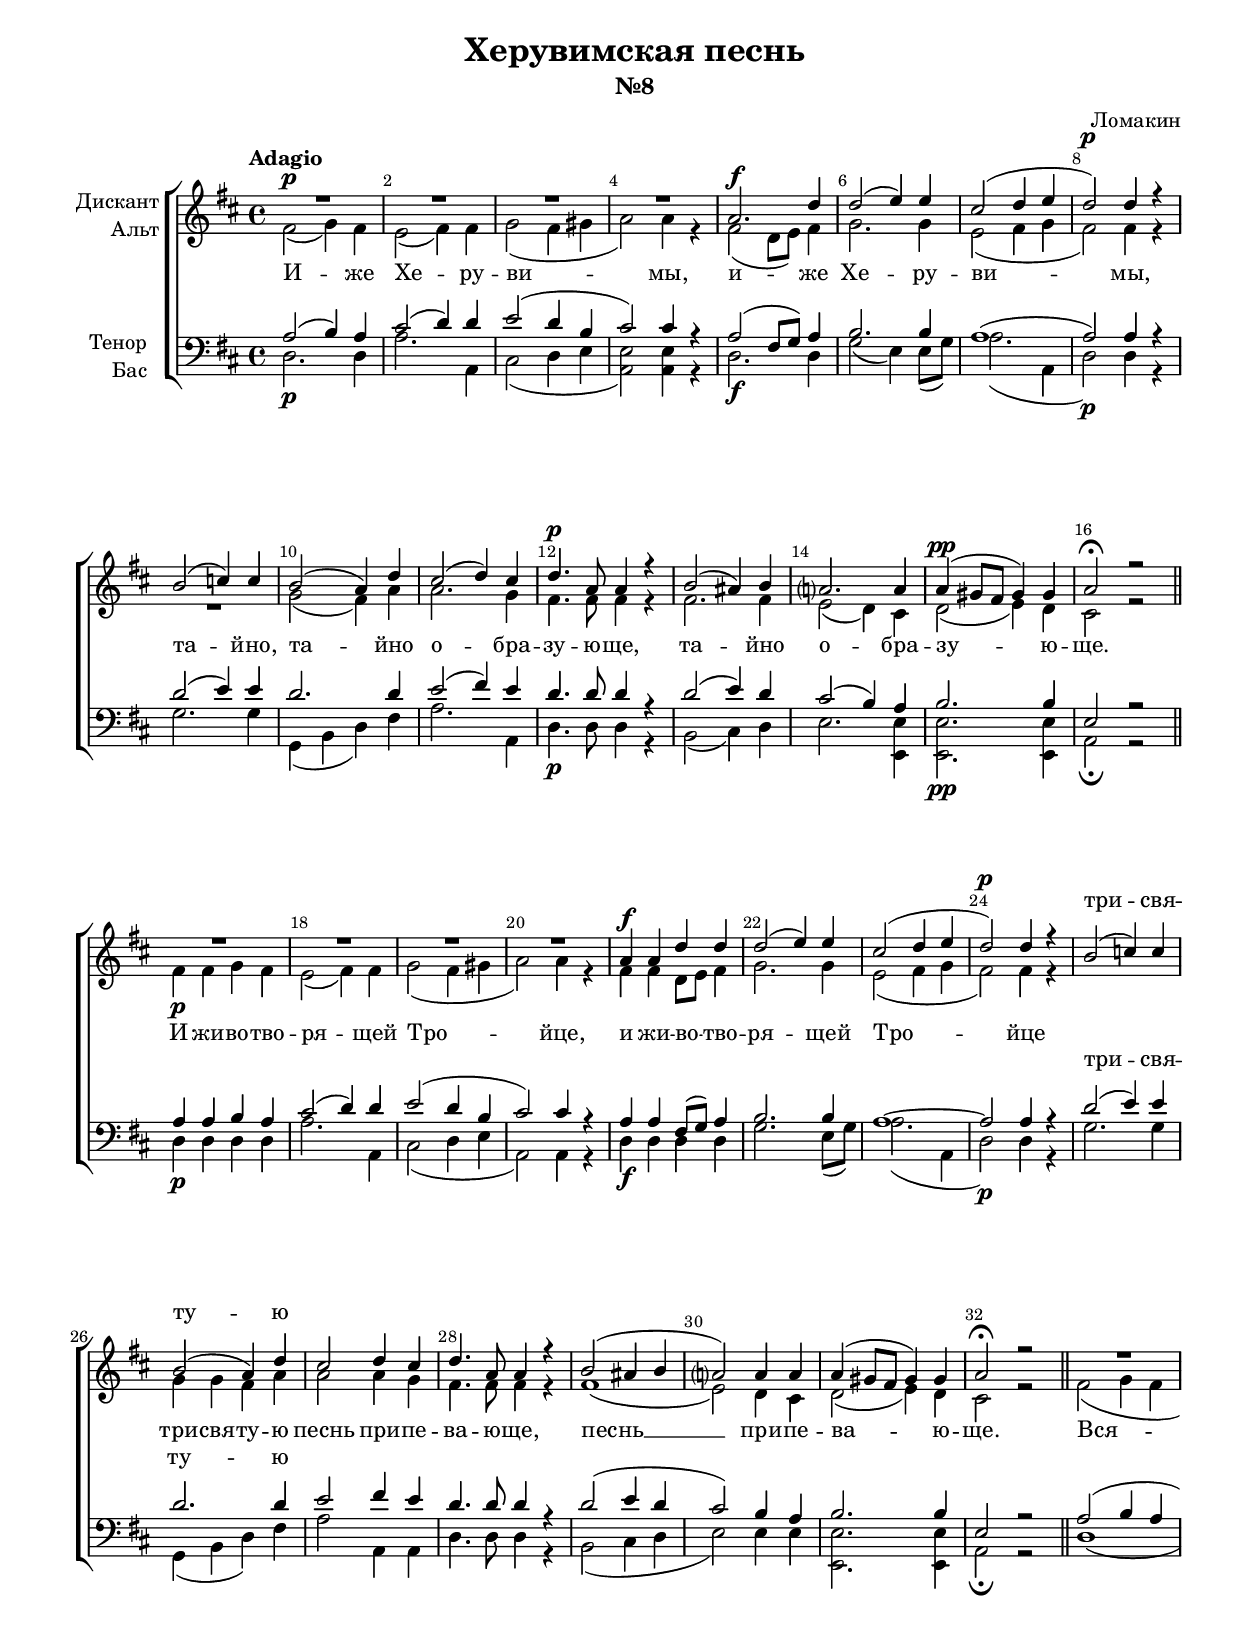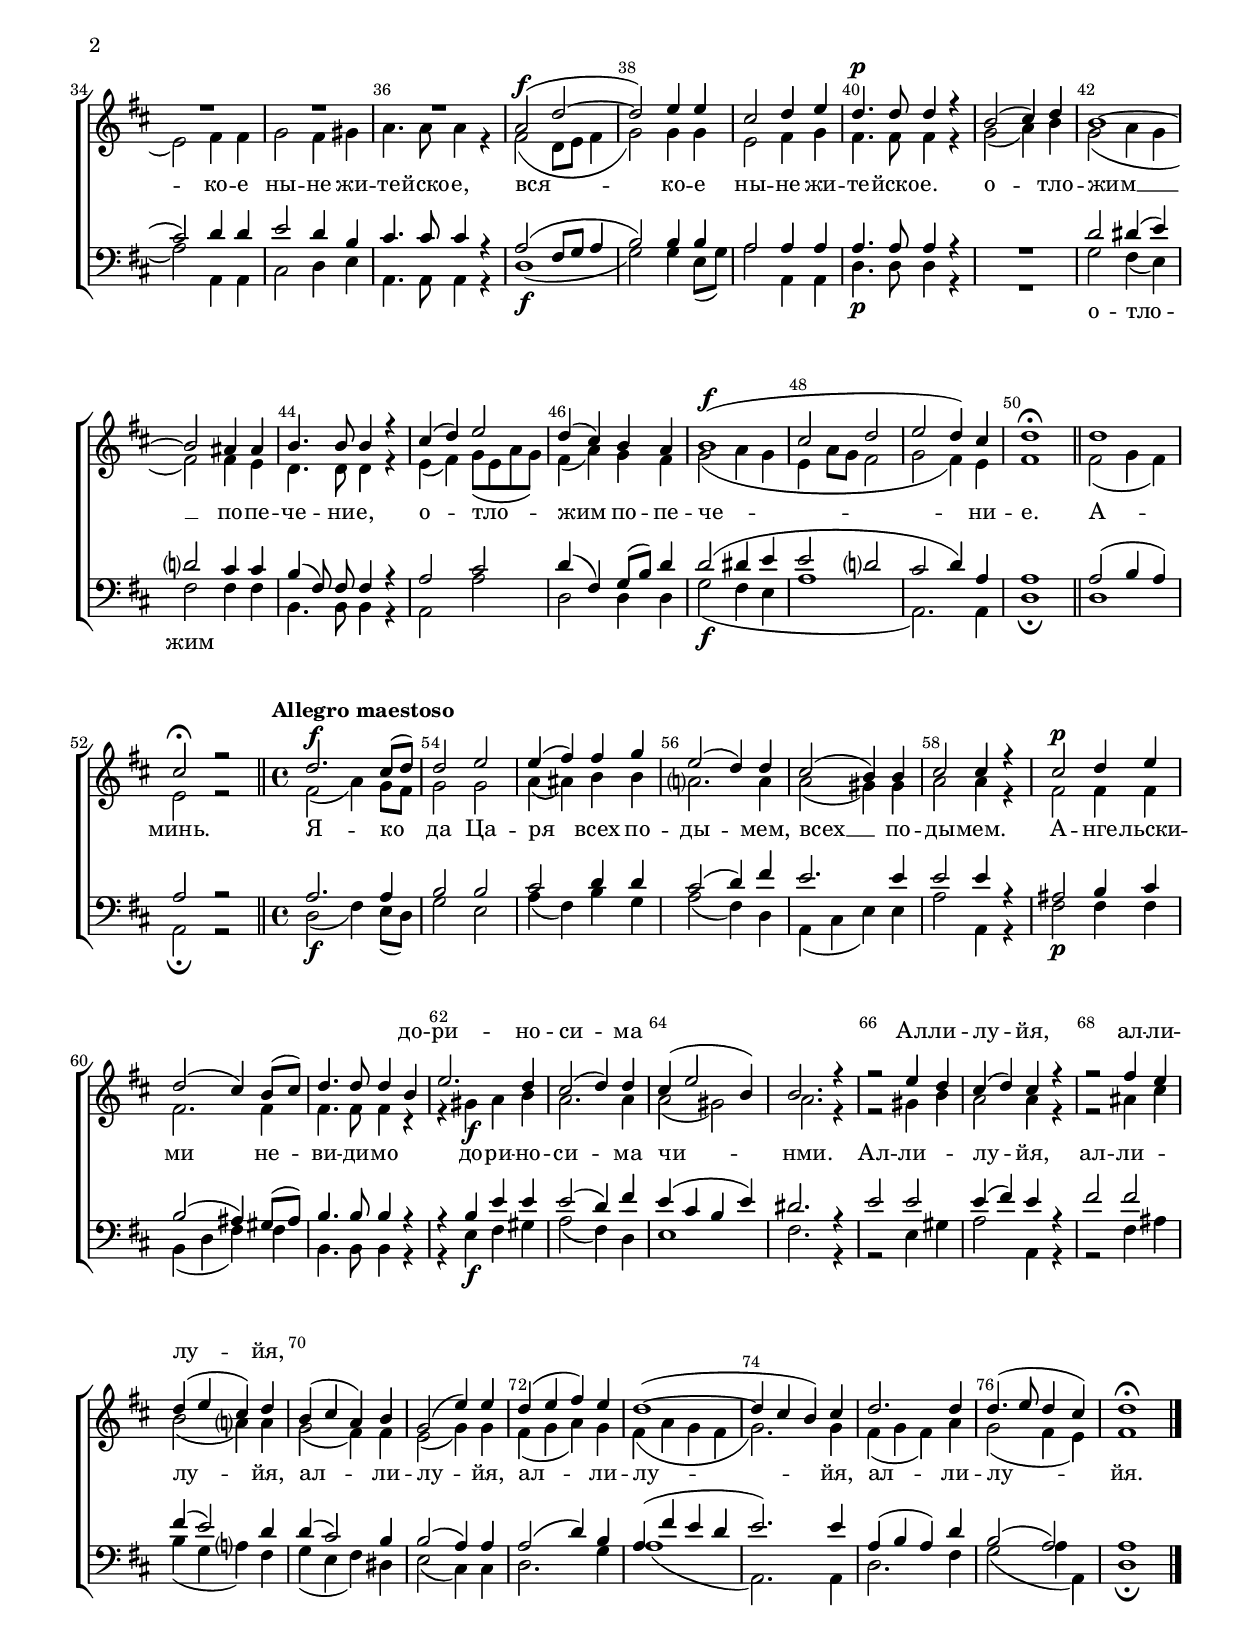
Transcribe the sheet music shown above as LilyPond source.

\version "2.18.2"

% закомментируйте строку ниже, чтобы получался pdf с навигацией
#(ly:set-option 'point-and-click #f)
#(ly:set-option 'midi-extension "mid")
#(set-default-paper-size "a4")
#(set-global-staff-size 18)

\header {
  title = "Херувимская песнь"
  subtitle = "№8"
  composer = "Ломакин"
  % Удалить строку версии LilyPond 
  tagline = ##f
}

global = {
  \key b \minor
  \time 4/4
  \autoBeamOff
}

%make visible number of every 2-nd bar
secondbar = {
  \override Score.BarNumber.break-visibility = #end-of-line-invisible
  \set Score.barNumberVisibility = #(every-nth-bar-number-visible 2)
}

%use this as temporary line break
abr = { \break }

% uncommend next line when finished
abr = {}

%once hide accidental (runaround for cadenza
nat = { \once \hide Accidental }

sopvoice = \relative c'' {
  \global
  \dynamicUp
  \tempo Adagio
  
  \secondbar  
  R1*4\p | \abr
  a2.\f d4 | % 6
  d2 ( e4) e | % 7
  cis2( d4 e | % 8
  d2)\p d4 r | % 9
  b2( c4) c | \barNumberCheck #10
  b2 ( a4 ) d | \abr
  cis2 ( d4) cis | % 12
  d4.\p a8 a4 r | % 13
  b2 ( ais4) b | % 14
  a2. a4 | % 15
  a4(\pp gis8 [ fis ] gis4) gis | % 16
  a2\fermata r \bar "||" \abr
  R1*4 | % 21
  a4\f a d d | % 22
  d2 ( e4) e | \abr
  cis2( d4 e | % 24
  d2)\p d4 r | % 25
  b2 ( c4) c | % 26
  b2 ( a4) d | % 27
  cis2 d4 cis | % 28
  d4. a8 a4 r | \abr
  b2( ais4 b | \barNumberCheck #30
  a2) a4 a | % 31
  a4( gis8 [ fis ] gis4) gis | % 32
  a2\fermata r \bar "||"
  R1*2 \abr
  R |
  a2(\f d ~ | % 38
  d2) e4 e | % 39
  cis2 d4 e | \barNumberCheck #40
  d4.\p d8 d4 r | \abr
  b2 ( cis4) d | % 42
  b1 ~ | % 43
  b2 ais4 ais | % 44
  b4. b8 b4 r | % 45
  cis4 ( d) e2 | % 46
  d4 ( cis) b a | \abr
  b1\f( | % 48
  cis2 d | % 49
  e2 d4) cis | \barNumberCheck #50
  d1\fermata \bar "||" | % 51
  d1 | % 52
  cis2\fermata r \bar "||" | \abr
  \tempo "Allegro maestoso"
  \time 4/4
  d2.\f cis8 ( [ d ]) | % 54
  d2 e | % 55
  e4 ( fis) fis g | % 56
  e2 ( d4) d | % 57
  cis2 ( b4) b | \abr
  cis2 cis4 r | % 59
  cis2\p d4 e | \barNumberCheck #60
  d2 ( cis4) b8 ( [ cis ]) | % 61
  d4. d8 d4 b | % 62
  e2. d4 | \abr
  cis2 ( d4) d | % 64
  cis4( e2 b4) | % 65
  b2. r4 | % 66
  r2 e4 d | % 67
  cis4 ( d) cis r | \abr
  r2 fis4 e | % 69
  d4( e cis) d | \barNumberCheck #70
  b4( cis a) b | % 71
  g2 ( e'4) e | % 72
  d4( e fis) e | \abr
  d1( ~ | % 74
  d4 cis b) cis | % 75
  d2. d4 | % 76
  d4.( e8 d4 cis) | % 77
  d1\fermata \bar "|."
}


altvoice = \relative c' {
  \global
  \dynamicDown  
  fis2 ( g4 ) fis | % 2
  e2 ( fis4) fis | % 3
  g2( fis4 gis | % 4
  a2) a4 r | % 5
  fis2( d8 [ e ]) fis4 | % 6
  g2. g4 | % 7
  e2( fis4 g | % 8
  fis2) fis4 r R1 | \barNumberCheck #10
  g2 ( fis4) a | % 11
  a2. g4 | % 12
  fis4. fis8 fis4 r | % 13
  fis2. fis4 | % 14
  e2 ( d4) cis | % 15
  d2 ( e4) d | % 16
  cis2 r | % 17
  fis4\p fis g fis | % 18
  e2 ( fis4) fis | % 19
  g2( fis4 gis | \barNumberCheck #20
  a2) a4 r | % 21
  fis4 fis d8 [ e ] fis4 | % 22
  g2. g4 | % 23
  e2( fis4 g | % 24
  fis2) fis4 r s1 | % 26
  g4 g fis a | % 27
  a2 a4 g | % 28
  fis4. fis8 fis4 r | % 29
  fis1 ( | \barNumberCheck #30
  e2) d4 cis | % 31
  d2 ( e4) d | % 32
  cis2 r | % 33
  fis2( g4 fis | % 34
  e2) fis4 fis | % 35
  g2 fis4 gis | % 36
  a4. a8 a4 r | % 37
  fis2( d8 [ e ] fis4 | % 38
  g2) g4 g | % 39
  e2 fis4 g | \barNumberCheck #40
  fis4. fis8 fis4 r | % 41
  g2 ( a4) b | % 42
  g2( a4 g | % 43
  fis2) fis4 e | % 44
  d4. d8 d4 r | % 45
  e4( fis) g8( [ e a g )] | % 46
  fis4 ( a) g fis | % 47
  g2( a4 g | % 48
  e4 a8 [ g ] fis2 | % 49
  g2 fis4) e | \barNumberCheck #50
  fis1 | % 51
  fis2( g4 fis) | % 52
  e2 r | % 53
  fis2 ( a4) g8 [ fis ] | % 54
  g2 g | % 55
  a4 ( ais) b b | % 56
  a2. a4 | % 57
  a2 ( gis4) gis | % 58
  a2 a4 r | % 59
  fis2 fis4 fis | \barNumberCheck #60
  fis2. fis4 | % 61
  fis4. fis8 fis4 r | % 62
  r4 gis\f a b | % 63
  a2. a4 | % 64
  a2 (gis) | % 65
  a2. r4 | % 66
  r2 gis4 b | % 67
  a2 a4 r | % 68
  r2 ais4 cis | % 69
  b2 ( a4) a | \barNumberCheck #70
  g2 ( fis4) fis | % 71
  e2 ( g4) g | % 72
  fis4( g a) g | % 73
  fis4( a g fis | % 74
  g2.) g4 | % 75
  fis4( g fis) a | % 76
  g2( fis4 e) | % 77
  fis1 \bar "|."
}


tenorvoice = \relative c' {
  \global
  \dynamicUp 
  a2 ( b4) a | % 2
  cis2 ( d4) d | % 3
  e2( d4 b | % 4
  cis2) cis4 r | % 5
  a2 ( fis8 [ g ]) a4 | % 6
  b2. b4 | % 7
  a1 ( | % 8
  a2) a4 r | % 9
  d2 ( e4) e | \barNumberCheck #10
  d2. d4 | % 11
  e2 ( fis4) e | % 12
  d4. d8 d4 r | % 13
  d2 ( e4) d | % 14
  cis2 ( b4) a | % 15
  b2. b4 | % 16
  e,2 r | % 17
  a4 a b a | % 18
  cis2 ( d4) d | % 19
  e2( d4 b | \barNumberCheck #20
  cis2) cis4 r | % 21
  a4 a fis8 ( [ g ]) a4 | % 22
  b2. b4 | % 23
  a1 ~ | % 24
  a2 a4 r | % 25
  d2 ( e4) e | % 26
  d2. d4 | % 27
  e2 fis4 e | % 28
  d4. d8 d4 r | % 29
  d2( e4 d | \barNumberCheck #30
  cis2) b4 a | % 31
  b2. b4 | % 32
  e,2 r | % 33
  a2( b4 a | % 34
  cis2) d4 d | % 35
  e2 d4 b | % 36
  cis4. cis8 cis4 r | % 37
  a2( fis8 [ g ] a4 | % 38
  b2) b4 b | % 39
  a2 a4 a | \barNumberCheck #40
  a4. a8 a4 r R1 | % 42
  d2 dis4 ( e) | % 43
  d2 cis4 cis | % 44
  b4 ( fis8) fis fis4 r | % 45
  a2 cis | % 46
  d4 ( fis,) g8 ( [ b ]) d4 | % 47
  d2( dis4 e | % 48
  e2 d | % 49
  cis2 d4) a | \barNumberCheck #50
  a1 | % 51
  a2( b4 a) | % 52
  a2 r | % 53
  a2. a4 | % 54
  b2 b | % 55
  cis2 d4 d | % 56
  cis2 ( d4) fis | % 57
  e2. e4 | % 58
  e2 e4 r | % 59
  ais,2 b4 cis | \barNumberCheck #60
  b2 ( ais4) gis8 ( [ ais ]) | % 61
  b4. b8 b4 r | % 62
  r4 b e e | % 63
  e2 ( d4) fis | % 64
  e4( cis b e) | % 65
  dis2. r4 | % 66
  e2 e | % 67
  e4 ( fis) e r | % 68
  fis2 fis | % 69
  fis4 ( e2) d4 | \barNumberCheck #70
  d4 ( cis2) b4 | % 71
  b2 ( a4) a | % 72
  a2 ( d4) b | % 73
  a4( fis' e d | % 74
  e2.) e4 | % 75
  a,4( b a) d | % 76
  b2( a) | % 77
  a1 \bar "|."
}


bassvoice = \relative c {
  \global
  \dynamicDown
  d2.\p d4 | % 2
  a'2. a,4 | % 3
  cis2( d4 e | % 4
  <a, e'>2) <a e'>4 r | % 5
  d2.\f d4 | % 6
  g2 ( e4) e8 ( [ g ]) | % 7
  a2.( a,4 | % 8
  d2)\p d4 r | % 9
  g2. g4 | \barNumberCheck #10
  g,4( b d) fis | % 11
  a2. a,4 | % 12
  d4.\p d8 d4 r | % 13
  b2 ( cis4) d | % 14
  e2. <e, e'>4 | % 15
  <e e'>2.\pp <e e'>4 | % 16
  a2\fermata r | % 17
  d4\p d d d | % 18
  a'2. a,4 | % 19
  cis2( d4 e | \barNumberCheck #20
  a,2) a4 r | % 21
  d4\f d d d | % 22
  g2. e8 ( [ g ]) | % 23
  a2.( a,4 | % 24
  d2)\p d4 r | % 25
  g2. g4 | % 26
  g,4( b d) fis | % 27
  a2 a,4 a | % 28
  d4. d8 d4 r | % 29
  b2( cis4 d | \barNumberCheck #30
  e2) e4 e | % 31
  <e, e'>2. <e e'>4 | % 32
  a2\fermata r | % 33
  d1 (| % 34
  a'2) a,4 a | % 35
  cis2 d4 e | % 36
  a,4. a8 a4 r | % 37
  d1\f ( | % 38
  g2) g4 e8 ( [ g ]) | % 39
  a2 a,4 a | \barNumberCheck #40
  d4.\p d8 d4 r R1 | % 42
  g2 fis4 ( e) | % 43
  fis2 fis4 fis | % 44
  b,4. b8 b4 r | % 45
  a2 a' | % 46
  d,2 d4 d | % 47
  g2(\f fis4 e | % 48
  a1 | % 49
  a,2.) a4 | \barNumberCheck #50
  d1\fermata | % 51
  d1 | % 52
  a2\fermata r | % 53
  d2\f ( fis4) e8 ( [ d ]) | % 54
  g2 e | % 55
  a4 ( fis) b g | % 56
  a2 ( fis4) d | % 57
  a4( cis e) e | % 58
  a2 a,4 r | % 59
  fis'2\p fis4 fis | \barNumberCheck #60
  b,4( d fis) fis | % 61
  b,4. b8 b4 r | % 62
  r4 e\f fis gis | % 63
  a2 ( fis4) d | % 64
  e1 | % 65
  fis2. r4 | % 66
  r2 e4 gis | % 67
  a2 a,4 r | % 68
  r2 fis'4 ais | % 69
  b4( g a) fis | \barNumberCheck #70
  g4( e fis) dis | % 71
  e2 ( cis4) cis | % 72
  d2. g4 | % 73
  a1 ( | % 74
  a,2.) a4 | % 75
  d2. fis4 | % 76
  g2( a4 a,) | % 77
  d1\fermata \bar "|."
}

lyricsoprano = \lyricmode {
  \repeat unfold 30 \skip 1
  три -- свя -- ту -- ю
  \repeat unfold 60 \skip 1
  до -- ри -- но -- си -- ма
  \repeat unfold 2 \skip 1
  Ал -- ли -- лу -- йя,
  ал -- ли -- лу -- йя,
}

lyricscore = \lyricmode {
  И -- же Хе -- ру -- ви -- мы,
  и -- же Хе -- ру -- ви -- \set associatedVoice = "soprano" мы, та -- \set associatedVoice = "alto" йно, та -- йно
  о -- бра -- зу -- ю -- ще, та -- йно о  -- бра -- зу -- ю -- ще.
  И жи -- во -- тво -- ря -- щей Тро -- йце, и жи -- во -- тво -- ря -- щей
  
  Тро -- йце три -- свя -- ту -- ю песнь при -- пе -- ва -- ю -- ще,
  песнь __ при -- пе -- ва -- ю -- ще. Вся -- ко -- е
  ны -- не жи -- те -- йско -- е, вся -- ко -- е ны -- не жи -- те -- йско -- е.
  о -- тло -- жим __ по -- пе -- че -- ни -- е, о -- тло -- жим по -- пе --
  че -- ни -- е. А -- минь.
  
  Я -- ко да Ца -- ря всех по -- ды -- мем, всех __ по --
  ды -- мем. А -- нге -- льски -- ми не -- ви -- ди -- мо до -- ри -- но --
  си -- ма чи -- \set associatedVoice = "tenor" нми. Ал -- ли -- лу -- йя,
  ал -- ли -- лу -- \set associatedVoice = "alto" йя, ал -- ли -- лу -- йя, ал -- ли --
  лу -- йя, ал -- ли -- лу -- йя.
}


lyrictenor = \lyricmode {
  \repeat unfold 44 \skip 1
  три -- свя -- ту -- ю
}

lyricbass = \lyricmode {
  \repeat unfold 78 \skip 1
  о -- тло -- жим
}



\bookpart {
  \paper {
    top-margin = 15
    left-margin = 15
    right-margin = 10
    bottom-margin = 15
    indent = 15
    ragged-bottom = ##f
  }
  \score {
    %  \transpose c bes {
    \new ChoirStaff <<
      
      \new Lyrics = "sopranos"

      \new Staff = "upstaff" \with {
        instrumentName = \markup { \right-column { "Дискант" "Альт"  } }
        midiInstrument = "voice oohs"
      } <<
        \new Voice = "soprano" { \voiceOne \sopvoice }
        \new Voice  = "alto" { \voiceTwo \altvoice }
      >> 
      
      \new Lyrics = "altos" 
      \new Lyrics = "tenors"
      % or: \new Lyrics \lyricsto "soprano" { \lyricscore }
      % alternative lyrics above up staff
      %\new Lyrics \with {alignAboveContext = "upstaff"} \lyricsto "soprano" \lyricst
      
      \new Staff = "downstaff" \with {
        instrumentName = \markup { \right-column { "Тенор" "Бас" } }
        midiInstrument = "voice oohs"
      } <<
        \new Voice = "tenor" { \voiceOne \clef bass \tenorvoice }
        \new Voice = "bass" { \voiceTwo \bassvoice }
      >>
      \new Lyrics \lyricsto "bass" { \lyricbass }
      \context Lyrics = "sopranos" {
        \lyricsto "soprano" {
          \lyricsoprano
        }
      }
      \context Lyrics = "altos" {
        \lyricsto "alto" {
          \lyricscore
        }
      }
      \context Lyrics = "tenors" {
        \lyricsto "tenor" {
          \lyrictenor
        }
      }
    >>
    %  }  % transposeµ
    \layout { 
      \context {
        \Score
      }
      \context {
        \Staff
        \accidentalStyle modern-voice-cautionary
        % удаляем обозначение темпа из общего плана
        %  \remove "Time_signature_engraver"
        %  \remove "Bar_number_engraver"
      }
      %Metronome_mark_engraver
    }
  }
}

\bookpart {
  \score {
    \unfoldRepeats
    %  \transpose c bes {
    \new ChoirStaff <<
      \new Staff = "upstaff" \with {
        instrumentName = \markup { \right-column { "Сопрано" "Альт"  } }
        shortInstrumentName = \markup { \right-column { "С" "А"  } }
        midiInstrument = "voice oohs"
      } <<
        \new Voice = "soprano" { \voiceOne \sopvoice }
        \new Voice  = "alto" { \voiceTwo \altvoice }
      >> 
      
      \new Lyrics = "sopranos"
      
      \new Staff = "downstaff" \with {
        instrumentName = \markup { \right-column { "Тенор" "Бас" } }
        shortInstrumentName = \markup { \right-column { "Т" "Б" } }
        midiInstrument = "voice oohs"
      } <<
        \new Voice = "tenor" { \voiceOne \clef bass \tenorvoice }
        \new Voice = "bass" { \voiceTwo \bassvoice }
      >>
      \context Lyrics = "sopranos" {
        \lyricsto "soprano" {
          \lyricscore
        }
      }
    >>
    %  }  % transposeµ
    \midi {
      \tempo 4=90
    }
  }
}
